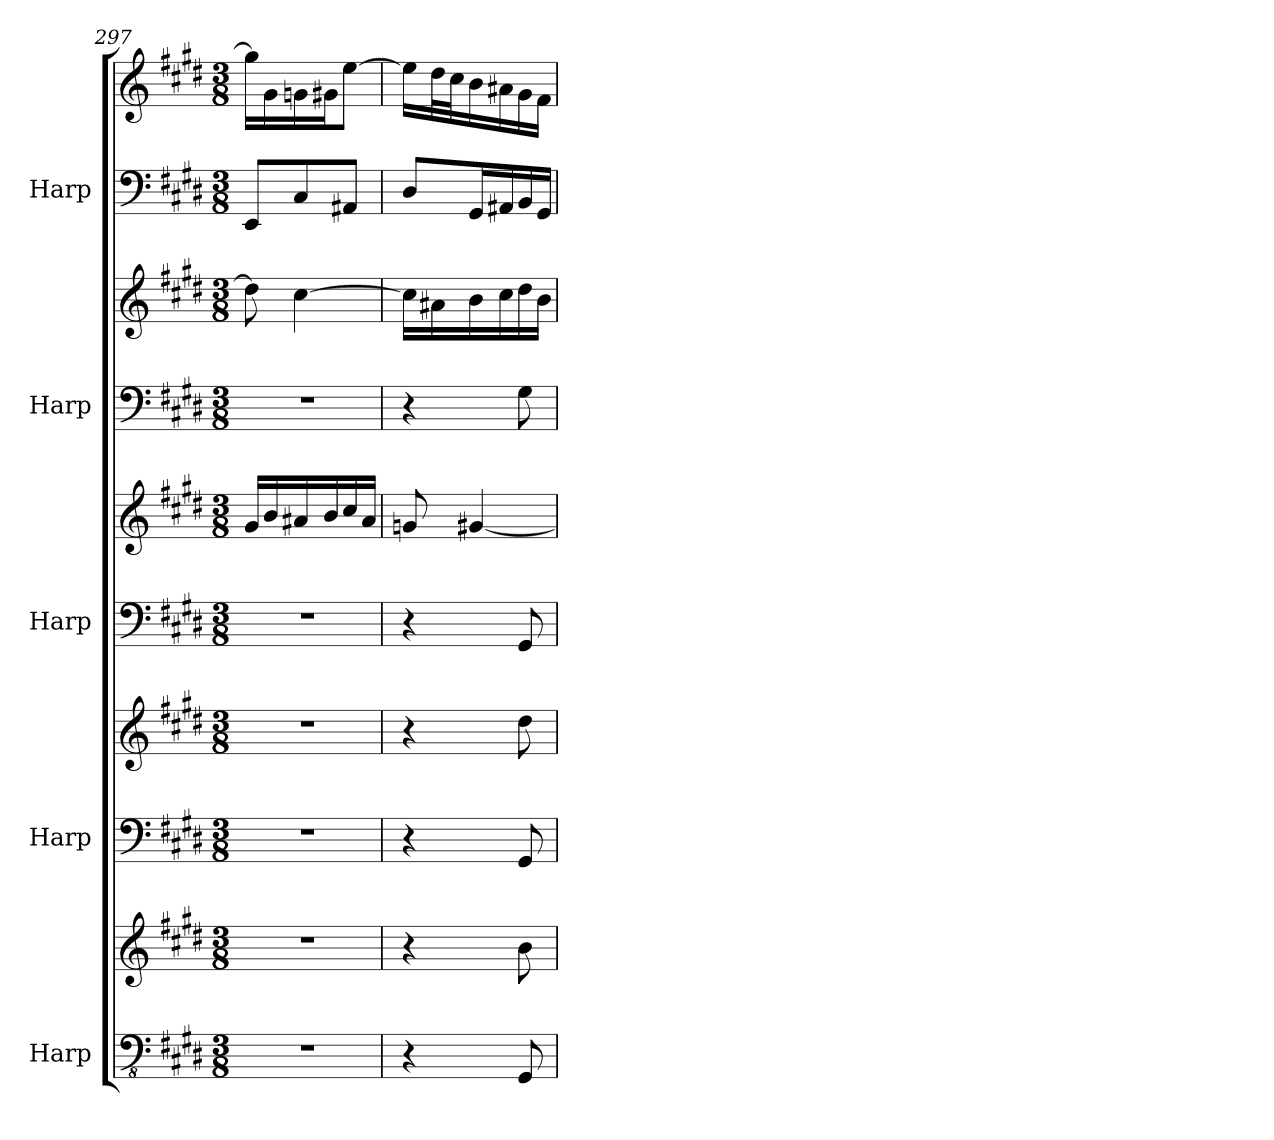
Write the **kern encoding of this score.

**kern	**kern	**kern	**kern	**kern	**kern	**kern	**kern	**kern	**kern
*part5	*part5	*part4	*part4	*part3	*part3	*part2	*part2	*part1	*part1
*staff10	*staff9	*staff8	*staff7	*staff6	*staff5	*staff4	*staff3	*staff2	*staff1
*I"Harp	*	*I"Harp	*	*I"Harp	*	*I"Harp	*	*I"Harp	*
*I'Hp	*	*I'Hp	*	*I'Hp	*	*I'Hp	*	*I'Hp	*
*clefFv4	*clefG2	*clefF4	*clefG2	*clefF4	*clefG2	*clefF4	*clefG2	*clefF4	*clefG2
*k[f#c#g#d#]	*k[f#c#g#d#]	*k[f#c#g#d#]	*k[f#c#g#d#]	*k[f#c#g#d#]	*k[f#c#g#d#]	*k[f#c#g#d#]	*k[f#c#g#d#]	*k[f#c#g#d#]	*k[f#c#g#d#]
*M3/8	*M3/8	*M3/8	*M3/8	*M3/8	*M3/8	*M3/8	*M3/8	*M3/8	*M3/8
=297	=297	=297	=297	=297	=297	=297	=297	=297	=297
4.r	4.r	4.r	4.r	4.r	16g#/LL	4.r	8dd#\]	8EE/L	16gg#\LL]
.	.	.	.	.	16b/	.	.	.	16g#\
.	.	.	.	.	16a#X/	.	[4cc#\	8C#/	16gn\
.	.	.	.	.	16b/	.	.	.	16g#X\J
.	.	.	.	.	16cc#/	.	.	8AA#X/J	[8ee\J
.	.	.	.	.	16a#/JJ	.	.	.	.
=298	=298	=298	=298	=298	=298	=298	=298	=298	=298
4r	4r	4r	4r	4r	8gn/	4r	16cc#\LL]	8D#/L	16ee\LL]
.	.	.	.	.	.	.	16a#X\	.	32dd#\L
.	.	.	.	.	.	.	.	.	32cc#\J
.	.	.	.	.	[4g#X/	.	16b\	16GG#/L	16b\
.	.	.	.	.	.	.	16cc#\	16AA#X/	16a#X\
8GGG#/	8b\	8GG#/	8dd#\	8GG#/	.	8G#\	16dd#\	16BB/	16g#\
.	.	.	.	.	.	.	16b\JJ	16GG#/JJ	16f#\JJ
=	=	=	=	=	=	=	=	=	=
*-	*-	*-	*-	*-	*-	*-	*-	*-	*-
